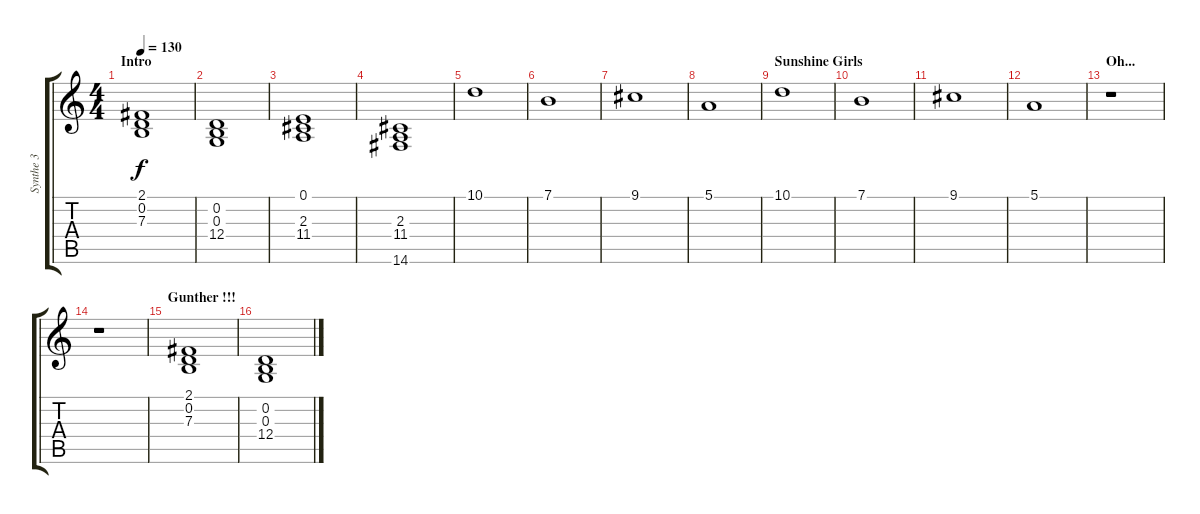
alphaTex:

\track ("Synthe 3" "Synthe 3") {instrument stringensemble1}
\staff {score tabs}
\tuning (E4 B3 G3 D3 A2 E2) {hide}
\ts (4 4)
\section ("" "Intro")
\tempo 130
\clef g2
\ks c
(2.1 0.2 7.3).1{dy f instrument stringensemble1} |
(0.2 0.3 12.4).1 |
(0.1 2.3 11.4).1 |
(2.3 11.4 14.6).1 |
10.1.1 |
7.1.1 |
9.1.1 |
5.1.1 |
\section ("" "Sunshine Girls")
10.1.1 |
7.1.1 |
9.1.1 |
5.1.1 |
\section ("" "Oh...")
r.1 |
r.1 |
\section ("" "Gunther !!!")
(2.1 0.2 7.3).1 |
(0.2 0.3 12.4).1
